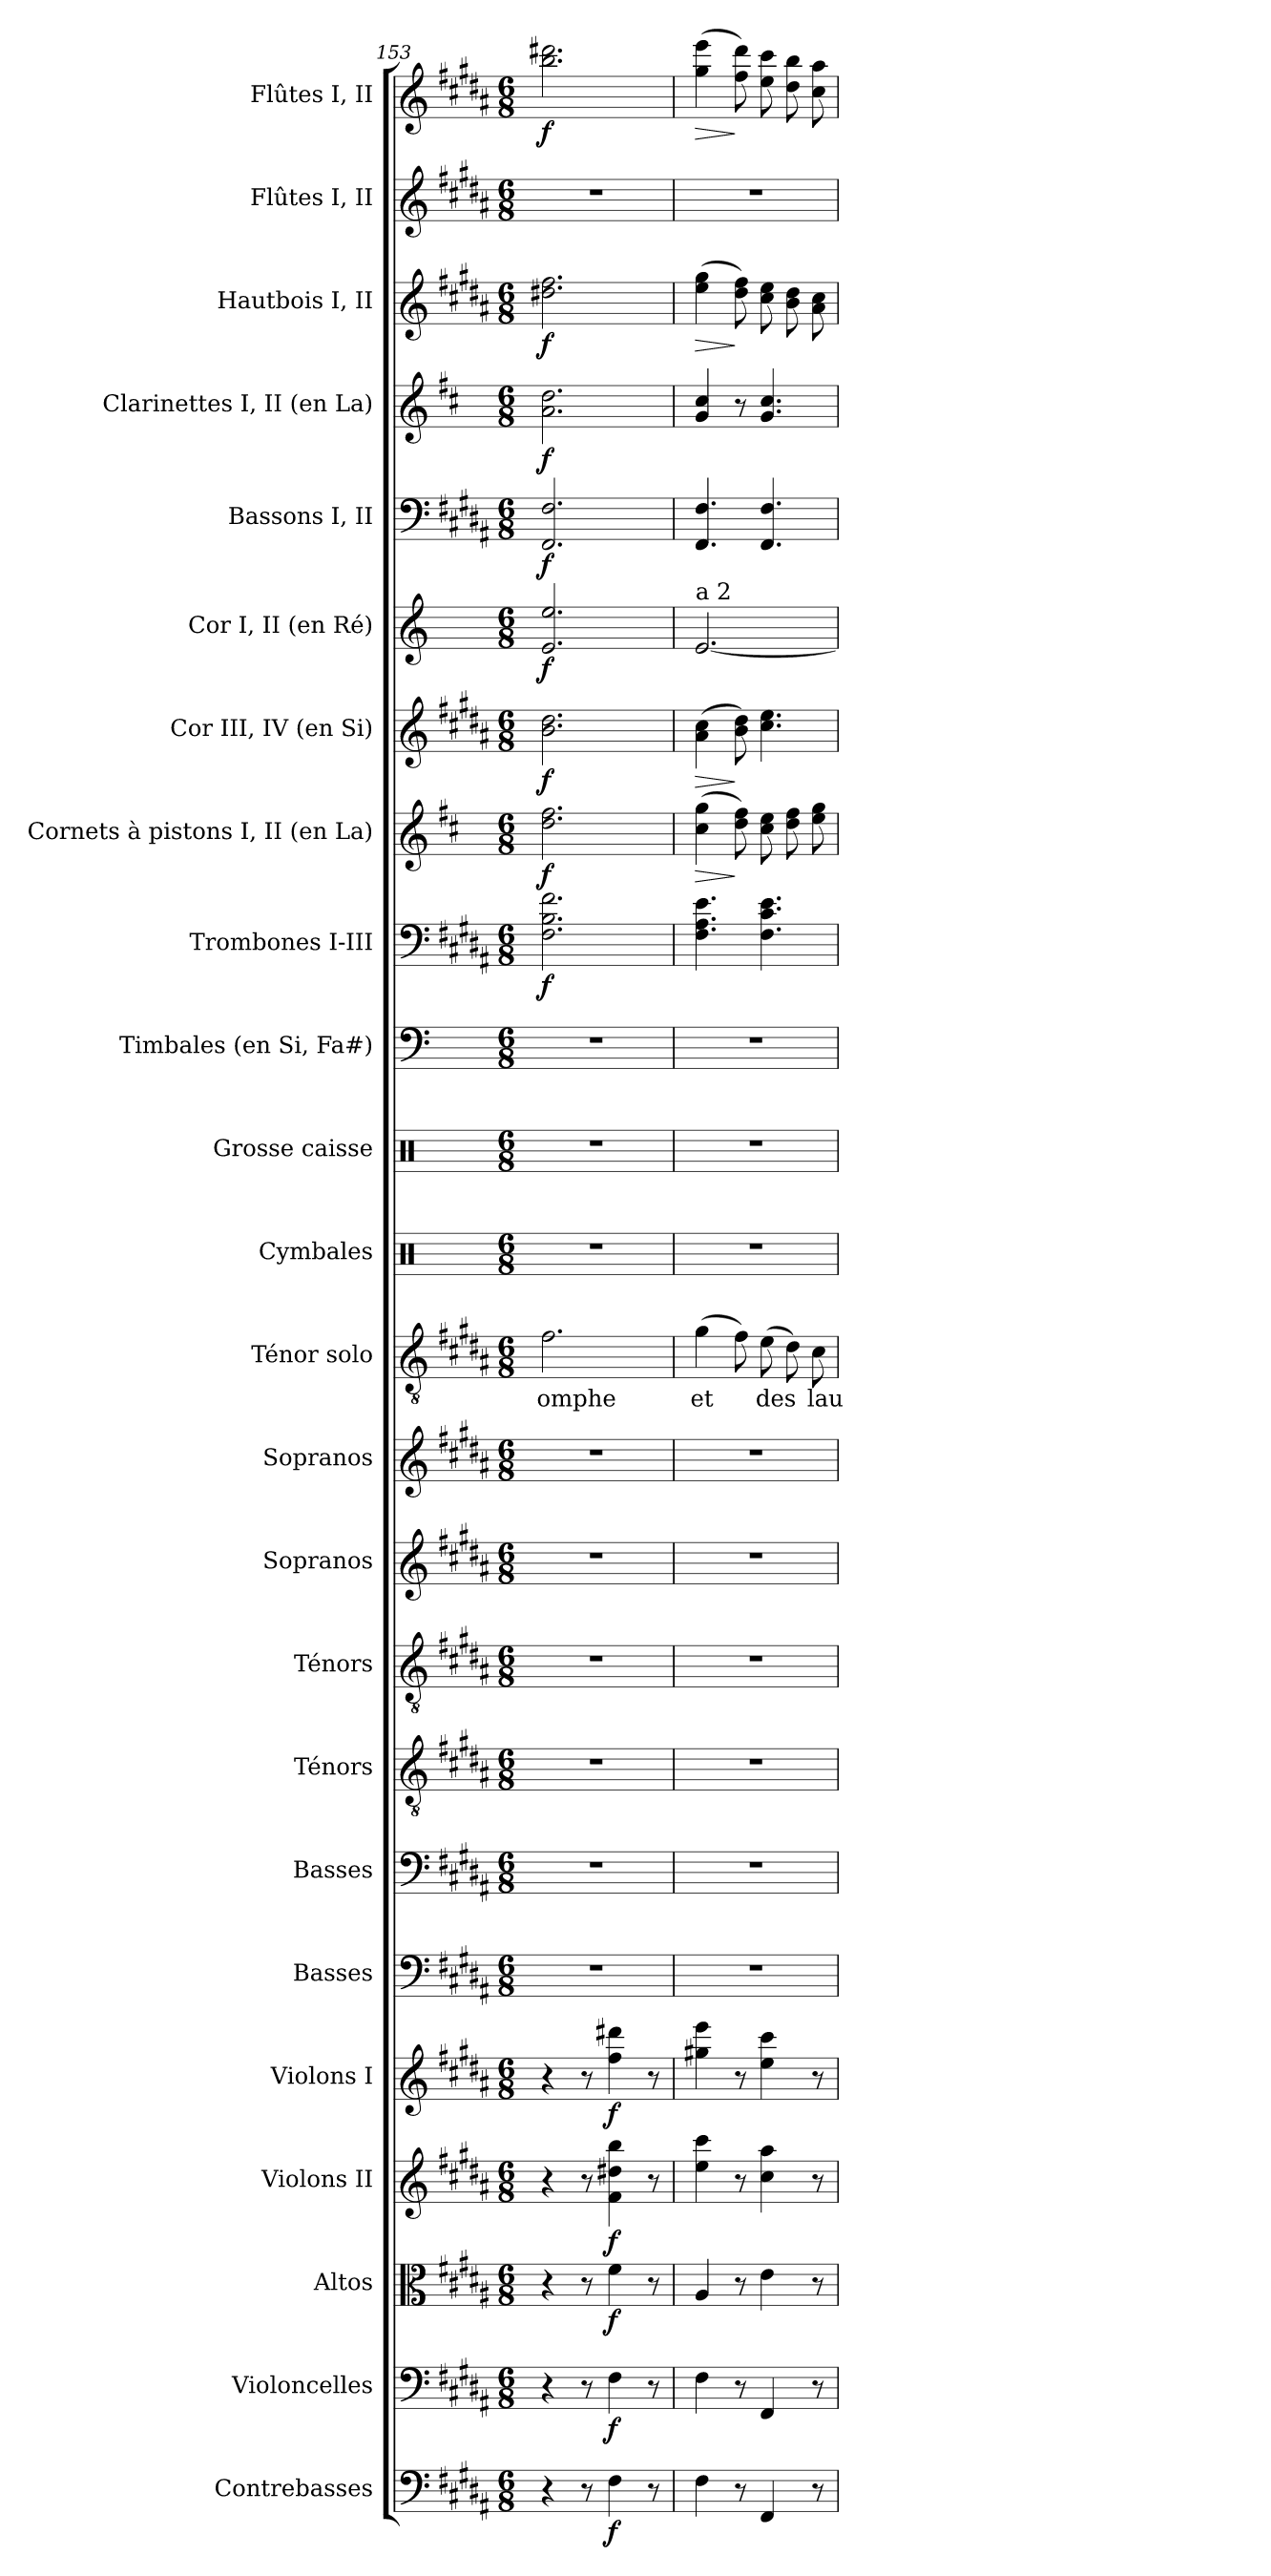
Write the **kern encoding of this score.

**kern	**dynam	**kern	**dynam	**kern	**dynam	**kern	**dynam	**kern	**dynam	**kern	**kern	**kern	**kern	**kern	**kern	**kern	**text	**kern	**kern	**kern	**kern	**dynam	**kern	**dynam	**kern	**dynam	**kern	**dynam	**kern	**dynam	**kern	**dynam	**kern	**dynam	**kern	**kern	**dynam
*part24	*part24	*part23	*part23	*part22	*part22	*part21	*part21	*part20	*part20	*part19	*part18	*part17	*part16	*part15	*part14	*part13	*part13	*part12	*part11	*part10	*part9	*part9	*part8	*part8	*part7	*part7	*part6	*part6	*part5	*part5	*part4	*part4	*part3	*part3	*part2	*part1	*part1
*staff24	*staff24	*staff23	*staff23	*staff22	*staff22	*staff21	*staff21	*staff20	*staff20	*staff19	*staff18	*staff17	*staff16	*staff15	*staff14	*staff13	*staff13	*staff12	*staff11	*staff10	*staff9	*staff9	*staff8	*staff8	*staff7	*staff7	*staff6	*staff6	*staff5	*staff5	*staff4	*staff4	*staff3	*staff3	*staff2	*staff1	*staff1
*I"Contrebasses	*	*I"Violoncelles	*	*I"Altos	*	*I"Violons II	*	*I"Violons I	*	*I"Basses	*I"Basses	*I"Ténors	*I"Ténors	*I"Sopranos	*I"Sopranos	*I"Ténor solo	*	*I"Cymbales	*I"Grosse caisse	*I"Timbales (en Si, Fa#)	*I"Trombones I-III	*	*I"Cornets à pistons I, II (en La)	*	*I"Cor III, IV (en Si)	*	*I"Cor I, II (en Ré)	*	*I"Bassons I, II	*	*I"Clarinettes I, II (en La)	*	*I"Hautbois I, II	*	*I"Flûtes I, II	*I"Flûtes I, II	*
*I'Cb.	*	*I'Vlles	*	*I'Altos	*	*I'Vns II	*	*I'Vns I	*	*I'Basses	*I'Basses	*I'Tén.	*I'Tén.	*I'Sopr.	*I'Sopr.	*I'Tén. solo	*	*I'Cym.	*I'G. c.	*I'Timb.	*I'Trb.	*	*I'C.à p. (La)	*	*I'Cor (Si)	*	*I'Cor (Ré)	*	*I'Bns	*	*I'Cl. (La)	*	*I'Hb.	*	*I'Fl.	*I'Fl.	*
*clefF4	*	*clefF4	*	*clefC3	*	*clefG2	*	*clefG2	*	*clefF4	*clefF4	*clefGv2	*clefGv2	*clefG2	*clefG2	*clefGv2	*	*clefX	*clefX	*clefF4	*clefF4	*	*clefG2	*	*clefG2	*	*clefG2	*	*clefF4	*	*clefG2	*	*clefG2	*	*clefG2	*clefG2	*
*ITrd7c12	*	*	*	*	*	*	*	*	*	*	*	*ITrd7c12	*ITrd7c12	*	*	*ITrd7c12	*	*	*	*	*	*	*ITrd2c3	*	*ITrd8c13	*	*ITrd6c10	*	*	*	*ITrd2c3	*	*	*	*	*	*
*k[f#c#g#d#a#]	*	*k[f#c#g#d#a#]	*	*k[f#c#g#d#a#]	*	*k[f#c#g#d#a#]	*	*k[f#c#g#d#a#]	*	*k[f#c#g#d#a#]	*k[f#c#g#d#a#]	*k[f#c#g#d#a#]	*k[f#c#g#d#a#]	*k[f#c#g#d#a#]	*k[f#c#g#d#a#]	*k[f#c#g#d#a#]	*	*k[]	*k[]	*k[]	*k[f#c#g#d#a#]	*	*k[f#c#g#d#a#]	*	*k[f#c#g#d#a#]	*	*k[f#c#]	*	*k[f#c#g#d#a#]	*	*k[f#c#g#d#a#]	*	*k[f#c#g#d#a#]	*	*k[f#c#g#d#a#]	*k[f#c#g#d#a#]	*
*B:	*	*B:	*	*B:	*	*B:	*	*B:	*	*B:	*B:	*B:	*B:	*B:	*B:	*B:	*	*C:	*C:	*C:	*B:	*	*B:	*	*B:	*	*D:	*	*B:	*	*B:	*	*B:	*	*B:	*B:	*
*M6/8	*	*M6/8	*	*M6/8	*	*M6/8	*	*M6/8	*	*M6/8	*M6/8	*M6/8	*M6/8	*M6/8	*M6/8	*M6/8	*	*M6/8	*M6/8	*M6/8	*M6/8	*	*M6/8	*	*M6/8	*	*M6/8	*	*M6/8	*	*M6/8	*	*M6/8	*	*M6/8	*M6/8	*
=153	=153	=153	=153	=153	=153	=153	=153	=153	=153	=153	=153	=153	=153	=153	=153	=153	=153	=153	=153	=153	=153	=153	=153	=153	=153	=153	=153	=153	=153	=153	=153	=153	=153	=153	=153	=153	=153
!	!	!	!	!	!	!	!	!	!	!LO:N:vis=1	!LO:N:vis=1	!LO:N:vis=1	!LO:N:vis=1	!LO:N:vis=1	!LO:N:vis=1	!	!	!	!	!	!	!	!	!	!	!	!	!	!	!	!	!	!	!	!	!	!
!	!	!	!	!	!	!	!	!	!	!	!	!	!	!	!	!	!LO:LY:b:color=#000000	!LO:N:vis=1	!LO:N:vis=1	!LO:N:vis=1	!	!	!	!	!	!	!	!	!	!	!	!	!	!	!LO:N:vis=1	!	!
4r	.	4r	.	4r	.	4r	.	4r	.	2.r	2.r	2.r	2.r	2.r	2.r	2.F#i\	-omphe	2.r	2.r	2.r	2.F#i\ 2.Bi 2.f#i	f	2.bi\ 2.dd#i	f	2.Bi\ 2.d#i	f	2.F#i/ 2.f#i	f	2.FF#i/ 2.F#i	f	2.f#i\ 2.bi	f	2.dd#Xi\ 2.ff#i	f	2.r	2.bbi\ 2.ddd#Xi	f
8r	.	8r	.	8r	.	8r	.	8r	.	.	.	.	.	.	.	.	.	.	.	.	.	.	.	.	.	.	.	.	.	.	.	.	.	.	.	.	.
4FF#i\	f	4F#i\	f	4f#i\	f	4f#i\ 4dd#Xi 4bbi	f	4ff#i\ 4ddd#Xi	f	.	.	.	.	.	.	.	.	.	.	.	.	.	.	.	.	.	.	.	.	.	.	.	.	.	.	.	.
8r	.	8r	.	8r	.	8r	.	8r	.	.	.	.	.	.	.	.	.	.	.	.	.	.	.	.	.	.	.	.	.	.	.	.	.	.	.	.	.
=154	=154	=154	=154	=154	=154	=154	=154	=154	=154	=154	=154	=154	=154	=154	=154	=154	=154	=154	=154	=154	=154	=154	=154	=154	=154	=154	=154	=154	=154	=154	=154	=154	=154	=154	=154	=154	=154
!	!	!	!	!	!	!	!	!	!	!LO:N:vis=1	!LO:N:vis=1	!LO:N:vis=1	!LO:N:vis=1	!LO:N:vis=1	!LO:N:vis=1	!	!	!	!	!	!	!	!	!	!	!	!	!	!	!	!	!	!	!	!	!	!
!	!	!	!	!	!	!	!	!	!	!	!	!	!	!	!	!	!	!	!	!	!	!	!	!	!	!	!LO:TX:a:t=a 2	!	!	!	!	!	!	!	!	!	!
!	!	!	!	!	!	!	!	!	!	!	!	!	!	!	!	!	!LO:LY:b:color=#000000	!LO:N:vis=1	!LO:N:vis=1	!LO:N:vis=1	!	!	!	!LO:HP:b	!	!LO:HP:b	!	!	!	!	!	!	!	!LO:HP:b	!LO:N:vis=1	!	!LO:HP:b
4FF#i\	.	4F#i\	.	4A#i/	.	4eei\ 4ccc#i	.	4gg#Xi\ 4eeei	.	2.r	2.r	2.r	2.r	2.r	2.r	(4G#i\	et	2.r	2.r	2.r	4.F#i\ 4.A#i 4.ei	.	(4a#i\ 4eei	>	(4A#i\ 4c#i	>	[<2.F#i/	.	4.FF#i/ 4.F#i	.	4ei/ 4a#i	.	(4eei\ 4gg#i	>	2.r	(4gg#i\ 4eeei	>
8r	.	8r	.	8r	.	8r	.	8r	.	.	.	.	.	.	.	8F#i\)	.	.	.	.	.	.	8bi\ 8dd#i)	]	8Bi\ 8d#i)	]	.	.	.	.	8r	.	8dd#i\ 8ff#i)	]	.	8ff#i\ 8ddd#i)	]
!	!	!	!	!	!	!	!	!	!	!	!	!	!	!	!	!	!LO:LY:b:color=#000000	!	!	!	!	!	!	!	!	!	!	!	!	!	!	!	!	!	!	!	!
4FFF#i/	.	4FF#i/	.	4ei\	.	4cc#i\ 4aa#i	.	4eei\ 4ccc#i	.	.	.	.	.	.	.	(8Ei\	des	.	.	.	4.F#i\ 4.c#i 4.ei	.	8a#i\ 8cc#i	.	4.c#i\ 4.ei	.	.	.	4.FF#i/ 4.F#i	.	4.ei/ 4.a#i	.	8cc#i\ 8eei	.	.	8eei\ 8ccc#i	.
.	.	.	.	.	.	.	.	.	.	.	.	.	.	.	.	8D#i\)	.	.	.	.	.	.	8bi\ 8dd#i	.	.	.	.	.	.	.	.	.	8bi\ 8dd#i	.	.	8dd#i\ 8bbi	.
!	!	!	!	!	!	!	!	!	!	!	!	!	!	!	!	!	!LO:LY:b:color=#000000	!	!	!	!	!	!	!	!	!	!	!	!	!	!	!	!	!	!	!	!
8r	.	8r	.	8r	.	8r	.	8r	.	.	.	.	.	.	.	8C#i\	lau-	.	.	.	.	.	8cc#i\ 8eei	.	.	.	.	.	.	.	.	.	8a#i\ 8cc#i	.	.	8cc#i\ 8aa#i	.
=	=	=	=	=	=	=	=	=	=	=	=	=	=	=	=	=	=	=	=	=	=	=	=	=	=	=	=	=	=	=	=	=	=	=	=	=	=
*-	*-	*-	*-	*-	*-	*-	*-	*-	*-	*-	*-	*-	*-	*-	*-	*-	*-	*-	*-	*-	*-	*-	*-	*-	*-	*-	*-	*-	*-	*-	*-	*-	*-	*-	*-	*-	*-
